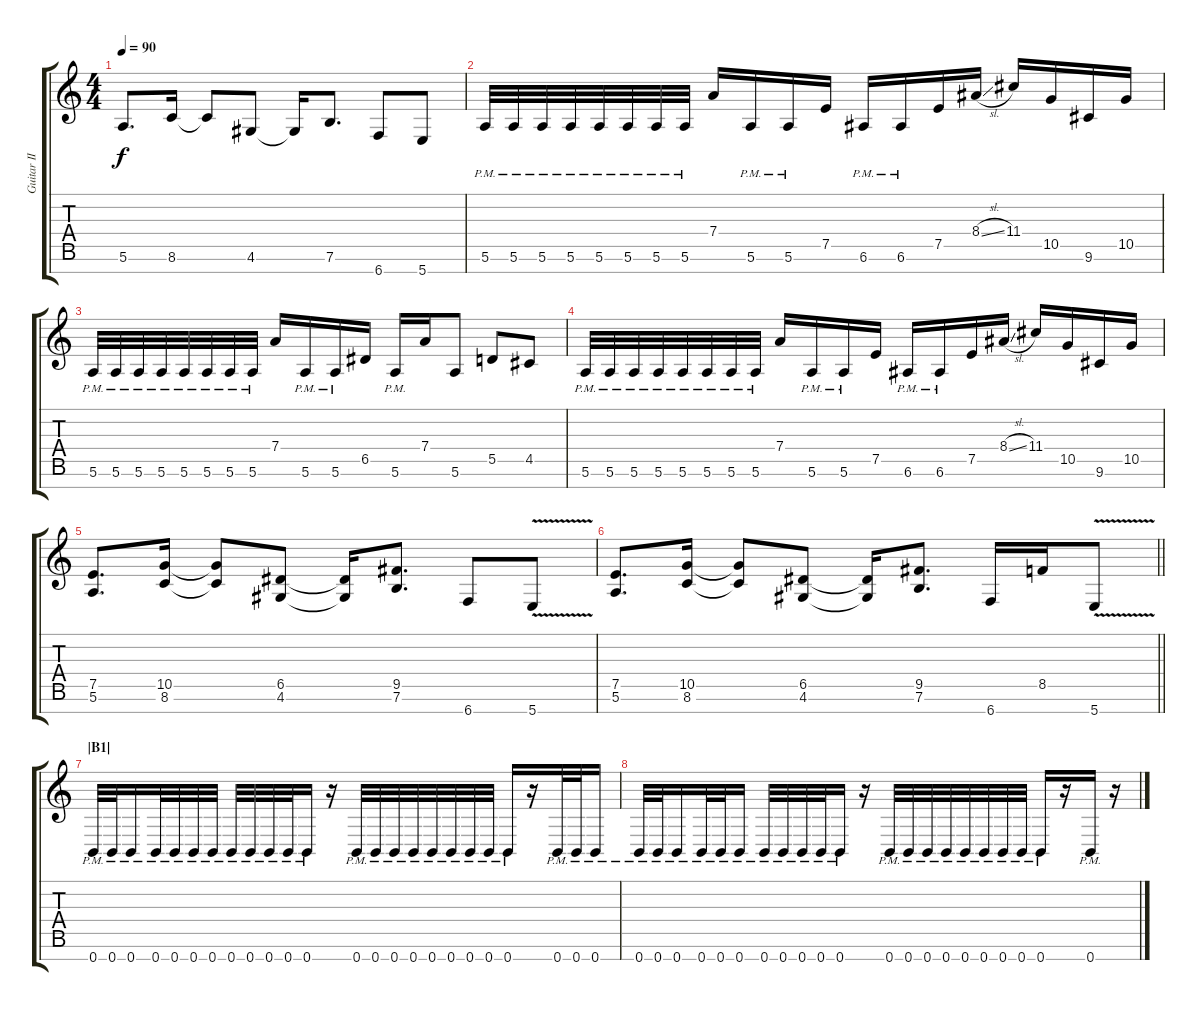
\track ("Guitar II" "Guitar II") {instrument distortionguitar}
\staff {score tabs}
\tuning (E4 B3 G3 D3 A2 E2 B1) {hide}
\ts (4 4)
\tempo 90
\clef g2
\ks c
5.6.8{d dy f} 8.6.16 8.6{t}.8 4.6.8 4.6{t}.16 7.6.8{d} 6.7.8 5.7.8 |
5.6{pm}.32 5.6{pm}.32 5.6{pm}.32 5.6{pm}.32 5.6{pm}.32 5.6{pm}.32 5.6{pm}.32 5.6{pm}.32 7.4.16 5.6{pm}.16 5.6{pm}.16 7.5.16 6.6{pm}.16 6.6{pm}.16 7.5.16 8.4{sl}.16 11.4.16 10.5.16 9.6.16 10.5.16 |
5.6{pm}.32 5.6{pm}.32 5.6{pm}.32 5.6{pm}.32 5.6{pm}.32 5.6{pm}.32 5.6{pm}.32 5.6{pm}.32 7.4.16 5.6{pm}.16 5.6{pm}.16 6.5.16 5.6{pm}.16 7.4.16 5.6.8 5.5.8 4.5.8 |
5.6{pm}.32 5.6{pm}.32 5.6{pm}.32 5.6{pm}.32 5.6{pm}.32 5.6{pm}.32 5.6{pm}.32 5.6{pm}.32 7.4.16 5.6{pm}.16 5.6{pm}.16 7.5.16 6.6{pm}.16 6.6{pm}.16 7.5.16 8.4{sl}.16 11.4.16 10.5.16 9.6.16 10.5.16 |
(7.5 5.6).8{d} (10.5 8.6).16 (10.5{t} 8.6{t}).8 (6.5 4.6).8 (6.5{t} 4.6{t}).16 (9.5 7.6).8{d} 6.7.8 5.7{v}.8 |
\barLineRight lightlight
(7.5 5.6).8{d} (10.5 8.6).16 (10.5{t} 8.6{t}).8 (6.5 4.6).8 (6.5{t} 4.6{t}).16 (9.5 7.6).8{d} 6.7.16 8.5.16 5.7{v}.8 |
\section ("" "|B1|")
0.7{pm}.32 0.7{pm}.32 0.7{pm}.16 0.7{pm}.32 0.7{pm}.32 0.7{pm}.32 0.7{pm}.32 0.7{pm}.32 0.7{pm}.32 0.7{pm}.32 0.7{pm}.32 0.7{pm}.16 r.16 0.7{pm}.32 0.7{pm}.32 0.7{pm}.32 0.7{pm}.32 0.7{pm}.32 0.7{pm}.32 0.7{pm}.32 0.7{pm}.32 0.7{pm}.16 r.16 0.7{pm}.32 0.7{pm}.32 0.7{pm}.16 |
0.7{pm}.32 0.7{pm}.32 0.7{pm}.16 0.7{pm}.32 0.7{pm}.32 0.7{pm}.16 0.7{pm}.32 0.7{pm}.32 0.7{pm}.32 0.7{pm}.32 0.7{pm}.16 r.16 0.7{pm}.32 0.7{pm}.32 0.7{pm}.32 0.7{pm}.32 0.7{pm}.32 0.7{pm}.32 0.7{pm}.32 0.7{pm}.32 0.7{pm}.16 r.16 0.7{pm}.16 r.16
